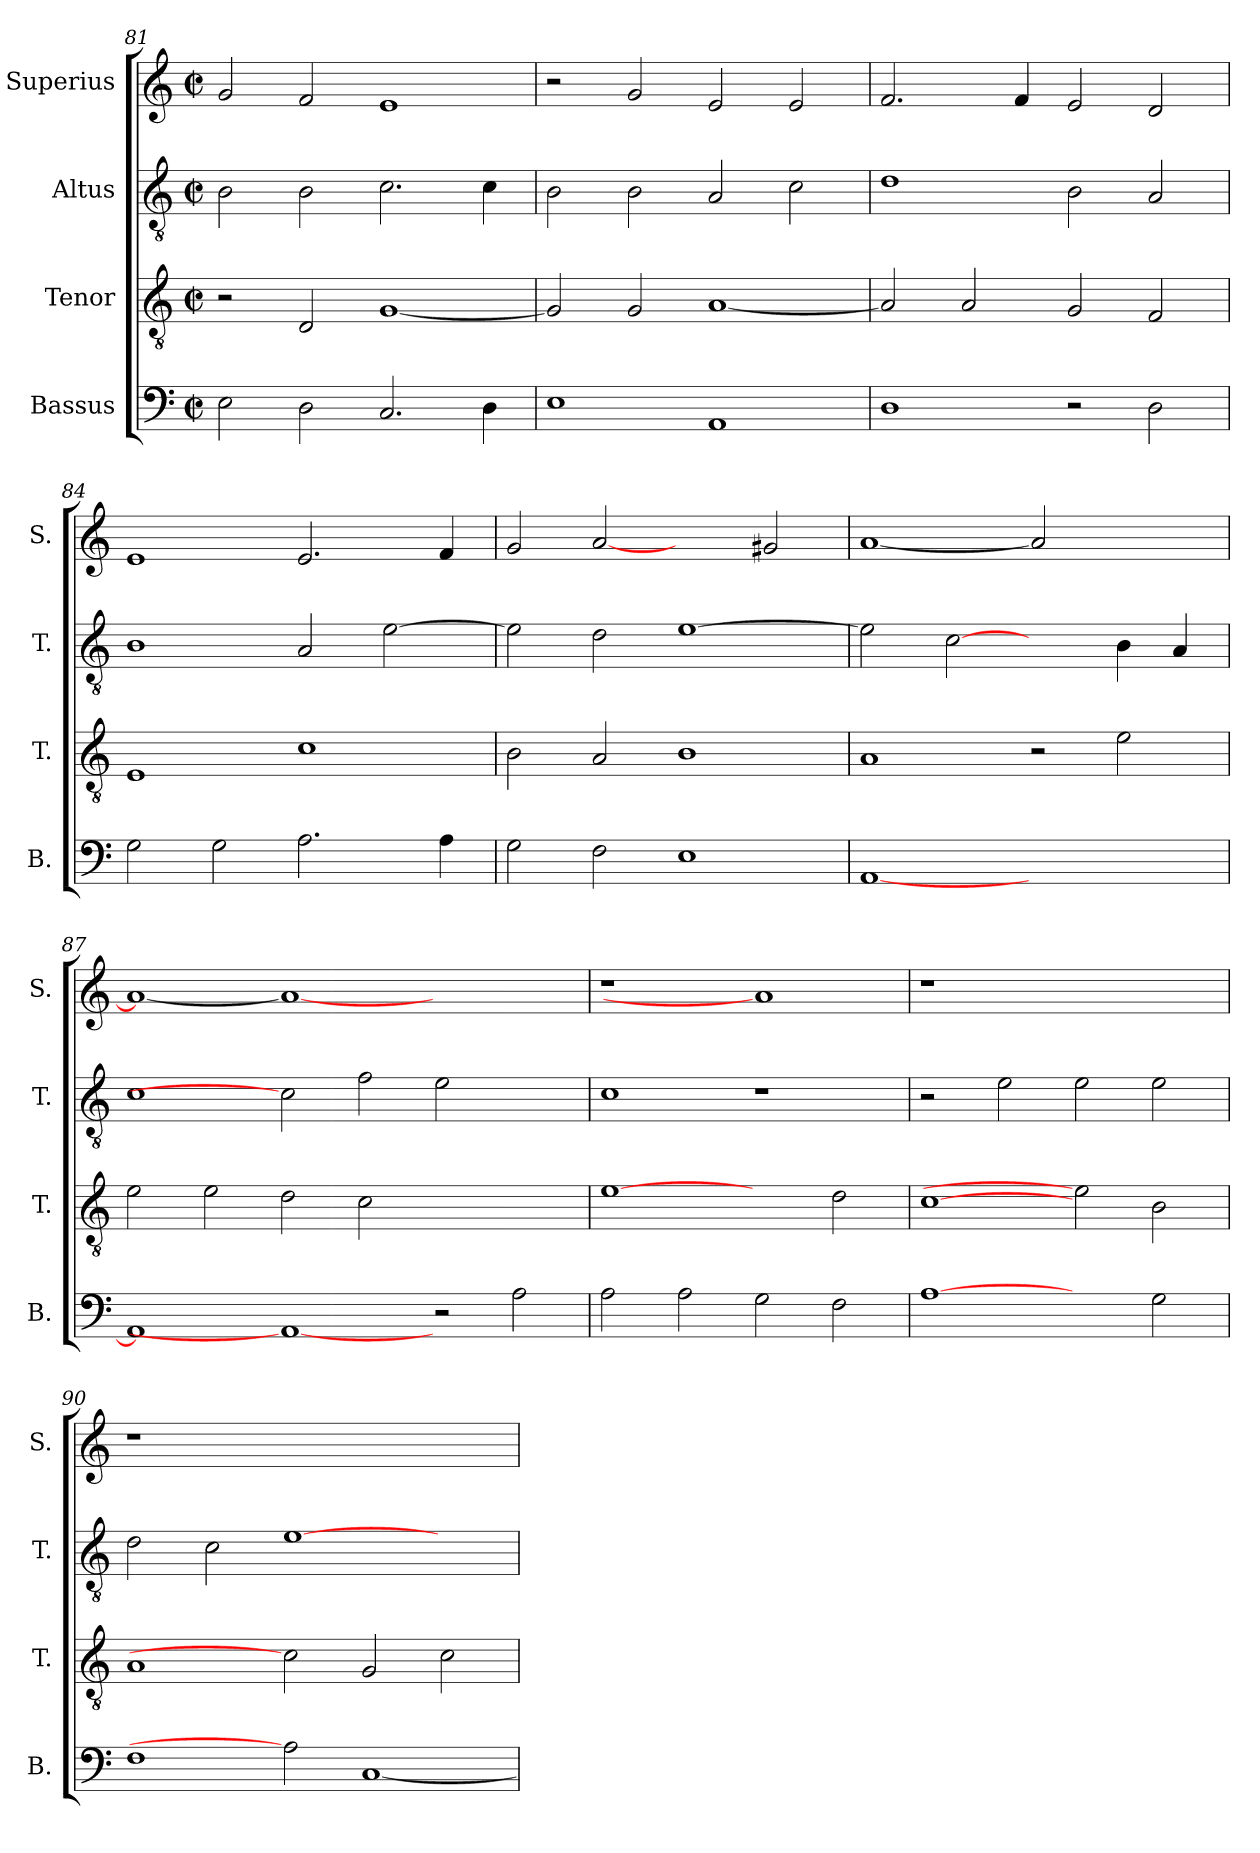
**kern	**kern	**kern	**kern
*part4	*part3	*part2	*part1
*staff4	*staff3	*staff2	*staff1
*I"Bassus	*I"Tenor	*I"Altus	*I"Superius
*I'B.	*I'T.	*I'T.	*I'S.
*clefF4	*clefGv2	*clefGv2	*clefG2
*	*ITrd7c12	*ITrd7c12	*
*k[]	*k[]	*k[]	*k[]
*C:	*C:	*C:	*C:
*M2/2	*M2/2	*M2/2	*M2/2
*met(c|)	*met(c|)	*met(c|)	*met(c|)
=81	=81	=81	=81
2Ei\	2r	2BBi\	2gi/
2Di\	2DDi/	2BBi\	2fi/
2.Ci/	[<1GGi	2.Ci\	1ei
4Di\	.	4Ci\	.
=82	=82	=82	=82
1Ei	2GGi/]	2BBi\	2r
.	2GGi/	2BBi\	2gi/
1AAi	[<1AAi	2AAi/	2ei/
.	.	2Ci\	2ei/
=83	=83	=83	=83
1Di	2AAi/]	1Di	2.fi/
.	2AAi/	.	.
.	.	.	4fi/
2r	2GGi/	2BBi\	2ei/
2Di\	2FFi/	2AAi/	2di/
=84	=84	=84	=84
2Gi\	1EEi	1BBi	1ei
2Gi\	.	.	.
2.Ai\	1Ci	2AAi/	2.ei/
.	.	[>2Ei\	.
4Ai\	.	.	4fi/
!!LO:LB:g=z
=85	=85	=85	=85
2Gi\	2BBi\	2Ei\]	2gi/
2Fi\	2AAi/	2Di\	[2ai
1Ei	1BBi	[>1Ei	2ryy
.	.	.	2g#Xi/
=86	=86	=86	=86
[<1AAi	1AAi	2Ei\]	[<1ai
.	.	[2Ci	.
1ryy	2r	2ryy	2ai]
.	2Ei\	4BBi\	2ryy
.	.	4AAi/	.
=87	=87	=87	=87
1AAi]	2Ei\	1Ci	1ai_<
.	2Ei\	.	.
1AAi_	2Di\	2Ci]	1ai_
.	2Ci\	2Fi\	.
2r	1ryy	2Ei\	1ryy
2Ai\	.	2ryy	.
=88	=88	=88	=88
!	!	!	!LO:N:vis=1
2Ai\	[1Ei	1Ci	1r
2Ai\	.	.	.
2Gi\	2ryy	1r	1ai]
2Fi\	2Di\	.	.
=89	=89	=89	=89
!	!	!	!LO:N:vis=1
[1Ai	[1Ci	2r	1r
.	.	2Ei\	.
2ryy	2Ei]	2Ei\	1ryy
2Gi\	2BBi\	2Ei\	.
!!LO:PB:g=z
=90	=90	=90	=90
!	!	!	!LO:N:vis=1
1Fi	1AAi	2Di\	1r
.	.	2Ci\	.
2Ai]	2Ci]	[>1Ei	1.ryy
[<1Ci	2GGi/	.	.
.	2Ci\	2ryy	.
=	=	=	=
*-	*-	*-	*-
